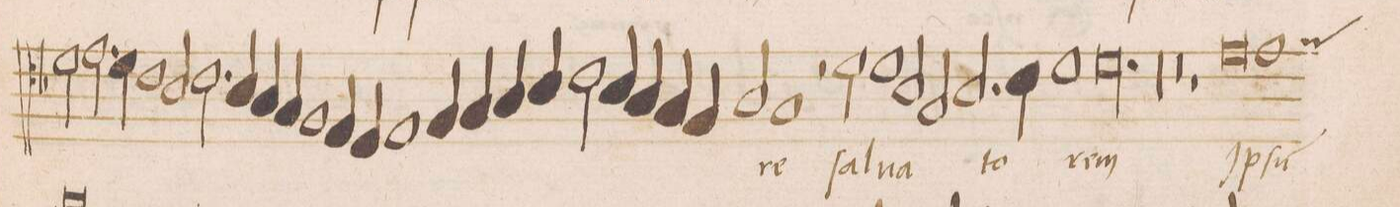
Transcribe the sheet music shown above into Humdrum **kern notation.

**kern	**text
*I"ALTVS	*
*clefC4	*
*k[b-]	*
*met(C)	*
*M2/1	*
2d\	.
2.e\	.
=37-	=37-
4d\	.
1c	.
2B-/	.
=38-	=38-
2.c\	.
4B-/	.
4A/	.
4G/	.
1F/	.
=39-	=39-
4E/	.
4D/	.
1E	.
=40-	=40-
4F/	.
4G/	.
4A/	.
4B-/	.
2c\	.
4B-/	.
4A/	.
=41-	=41-
4G/	.
4F/	.
2A/	.
1G	-re
=42-	=42-
2r	.
2d\	ſal-
1d	-ua-
=43-	=43-
2B-/	.
2G/	.
2.B-/	-to-
4c\	.
=44-	=44-
1d	.
00.d	-rum
=45-	=45-
=46-	=46-
=47-	=47-
00r	.
=48-	=48-
=49-	=49-
0r	.
=50-	=50-
1r	.
=51-	=51-
0e	Ip-
=52-	=52-
*custos:f	*
1e	-ſ(um)
*-	*-
